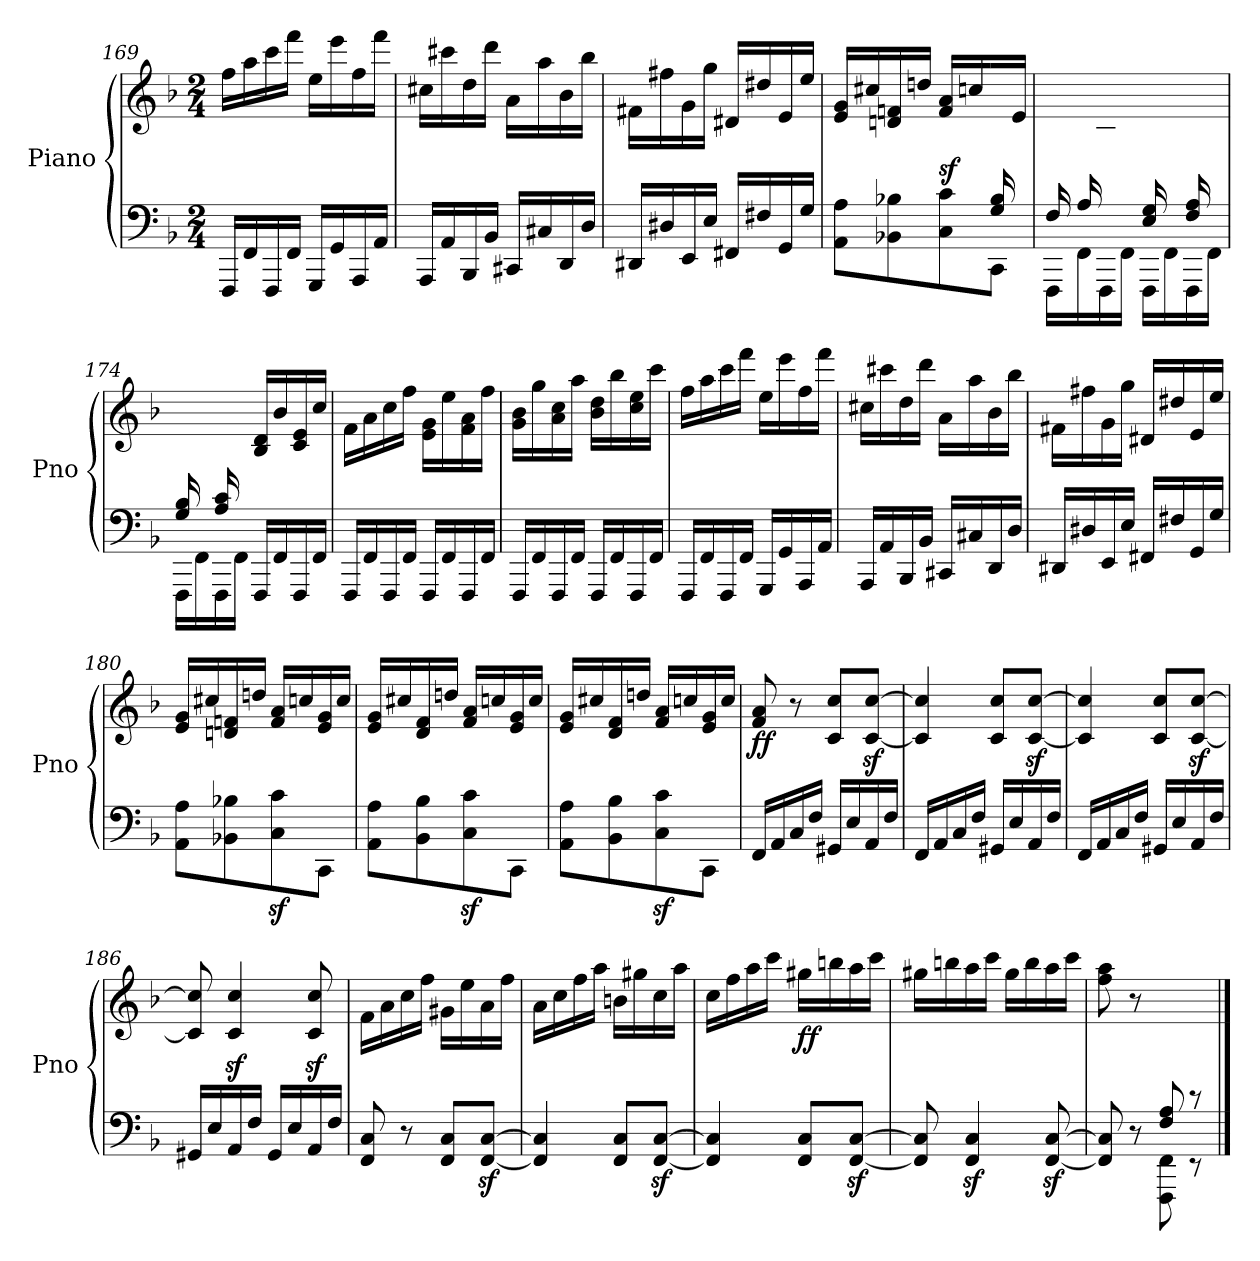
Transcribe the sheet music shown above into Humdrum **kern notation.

**kern	**kern	**dynam
*part1	*part1	*part1
*staff2	*staff1	*staff1/2
*I"Piano	*	*
*I'Pno	*	*
*clefF4	*clefG2	*
*k[b-]	*k[b-]	*
*F:	*F:	*
*M2/4	*M2/4	*
=169	=169	=169
16FFF/LL	16ff\LL	.
16FF/	16aa\	.
16FFF/	16ccc\	.
16FF/JJ	16fff\JJ	.
16GGG/LL	16ee\LL	.
16GG/	16eee\	.
16AAA/	16ff\	.
16AA/JJ	16fff\JJ	.
=170	=170	=170
16AAA/LL	16cc#X\LL	.
16AA/	16ccc#X\	.
16BBB-/	16dd\	.
16BB-/JJ	16ddd\JJ	.
16CC#X/LL	16a\LL	.
16C#X/	16aa\	.
16DD/	16b-\	.
16D/JJ	16bb-\JJ	.
=171	=171	=171
16DD#X/LL	16f#X\LL	.
16D#X/	16ff#X\	.
16EE/	16g\	.
16E/JJ	16gg\JJ	.
16FF#X/LL	16d#X/LL	.
16F#X/	16dd#X/	.
16GG/	16e/	.
16G/JJ	16ee/JJ	.
=172	=172	=172
*^	*	*
4.ryy	8AA\ 8A\L	16e/ 16g/LL	.
.	.	16cc#X/	.
.	8BB-X\ 8B-X\	16dn/ 16fn/	.
.	.	16ddn/JJ	.
!	!	!	!LO:DY:a=2
.	8C\ 8c\	16f/ 16a/LL	sf
.	.	16ccn/	.
16G/ 16B-/	8CC\J	16ryy	.
16ryy	.	16e/JJ	.
!!LO:LB:g=z
=173	=173	=173	=173
16F/LL	16FFF\LL	8ryy	.
16A/	16FF\	.	.
8ryy	16FFF\	16c\	.
.	16FF\JJ	16f\JJ	.
16E/ 16G/LL	16FFF\LL	16ryy	.
16ryy	16FF\	16e\	.
16F/ 16A/	16FFF\	16ryy	.
16ryy	16FF\JJ	16f\JJ	.
=174	=174	=174	=174
16G/ 16B-/LL	16FFF\LL	16ryy	.
16ryy	16FF\	16g\	.
16A/ 16c/	16FFF\	16ryy	.
4ryy	16FF\JJ	16a\JJ	.
.	16FFF/LL	16B-/ 16d/LL	.
.	16FF/	16b-/	.
.	16FFF/	16c/ 16e/	.
16ryy	16FF/JJ	16cc/JJ	.
*v	*v	*	*
=175	=175	=175
16FFF/LL	16f\LL	.
16FF/	16a\	.
16FFF/	16cc\	.
16FF/JJ	16ff\JJ	.
16FFF/LL	16e\ 16g\LL	.
16FF/	16ee\	.
16FFF/	16f\ 16a\	.
16FF/JJ	16ff\JJ	.
=176	=176	=176
16FFF/LL	16g\ 16b-\LL	.
16FF/	16gg\	.
16FFF/	16a\ 16cc\	.
16FF/JJ	16aa\JJ	.
16FFF/LL	16b-\ 16dd\LL	.
16FF/	16bb-\	.
16FFF/	16cc\ 16ee\	.
16FF/JJ	16ccc\JJ	.
=177	=177	=177
16FFF/LL	16ff\LL	.
16FF/	16aa\	.
16FFF/	16ccc\	.
16FF/JJ	16fff\JJ	.
16GGG/LL	16ee\LL	.
16GG/	16eee\	.
16AAA/	16ff\	.
16AA/JJ	16fff\JJ	.
!!LO:LB:g=z
=178	=178	=178
16AAA/LL	16cc#X\LL	.
16AA/	16ccc#X\	.
16BBB-/	16dd\	.
16BB-/JJ	16ddd\JJ	.
16CC#X/LL	16a\LL	.
16C#X/	16aa\	.
16DD/	16b-\	.
16D/JJ	16bb-\JJ	.
=179	=179	=179
16DD#X/LL	16f#X\LL	.
16D#X/	16ff#X\	.
16EE/	16g\	.
16E/JJ	16gg\JJ	.
16FF#X/LL	16d#X/LL	.
16F#X/	16dd#X/	.
16GG/	16e/	.
16G/JJ	16ee/JJ	.
=180	=180	=180
8AA\ 8A\L	16e/ 16g/LL	.
.	16cc#X/	.
8BB-X\ 8B-X\	16dn/ 16fn/	.
.	16ddn/JJ	.
8C\z< 8c\z<	16f/ 16a/LL	.
.	16ccn/	.
8CC\J	16e/ 16g/	.
.	16cc/JJ	.
=181	=181	=181
8AA\ 8A\L	16e/ 16g/LL	.
.	16cc#X/	.
8BB-\ 8B-\	16d/ 16f/	.
.	16ddn/JJ	.
8C\z< 8c\z<	16f/ 16a/LL	.
.	16ccn/	.
8CC\J	16e/ 16g/	.
.	16cc/JJ	.
!!LO:LB:g=z
=182	=182	=182
8AA\ 8A\L	16e/ 16g/LL	.
.	16cc#X/	.
8BB-\ 8B-\	16d/ 16f/	.
.	16ddn/JJ	.
8C\z< 8c\z<	16f/ 16a/LL	.
.	16ccn/	.
8CC\J	16e/ 16g/	.
.	16cc/JJ	.
=183	=183	=183
!	!	!LO:DY:b
16FF/LL	8f/ 8a/	ff
16AA/	.	.
16C/	8r	.
16F/JJ	.	.
16GG#X/LL	8c/ 8cc/L	.
16E/	.	.
16AA/	[8c/z< [8cc/z<J	.
16F/JJ	.	.
=184	=184	=184
16FF/LL	4c/] 4cc/]	.
16AA/	.	.
16C/	.	.
16F/JJ	.	.
16GG#X/LL	8c/ 8cc/L	.
16E/	.	.
16AA/	[8c/z< [8cc/z<J	.
16F/JJ	.	.
=185	=185	=185
16FF/LL	4c/] 4cc/]	.
16AA/	.	.
16C/	.	.
16F/JJ	.	.
16GG#X/LL	8c/ 8cc/L	.
16E/	.	.
16AA/	[8c/z< [8cc/z<J	.
16F/JJ	.	.
=186	=186	=186
16GG#X/LL	8c/] 8cc/]	.
16E/	.	.
16AA/	4c/z< 4cc/z<	.
16F/JJ	.	.
16GG#/LL	.	.
16E/	.	.
16AA/	8c/z< 8cc/z<	.
16F/JJ	.	.
!!LO:LB:g=z
=187	=187	=187
8FF/ 8C/	16f\LL	.
.	16a\	.
8r	16cc\	.
.	16ff\JJ	.
8FF/ 8C/L	16g#X\LL	.
.	16ee\	.
[8FF/z< [8C/z<J	16a\	.
.	16ff\JJ	.
=188	=188	=188
4FF/] 4C/]	16a\LL	.
.	16cc\	.
.	16ff\	.
.	16aa\JJ	.
8FF/ 8C/L	16bn\LL	.
.	16gg#X\	.
[8FF/z< [8C/z<J	16cc\	.
.	16aa\JJ	.
=189	=189	=189
4FF/] 4C/]	16cc\LL	.
.	16ff\	.
.	16aa\	.
.	16ccc\JJ	.
!	!	!LO:DY:b
8FF/ 8C/L	16gg#X\LL	ff
.	16bbn\	.
[8FF/z< [8C/z<J	16aa\	.
.	16ccc\JJ	.
=190	=190	=190
8FF/] 8C/]	16gg#X\LL	.
.	16bbn\	.
4FF/z< 4C/z<	16aa\	.
.	16ccc\JJ	.
.	16gg#\LL	.
.	16bb\	.
[8FF/z< [8C/z<	16aa\	.
.	16ccc\JJ	.
!!LO:PB:g=z
=191	=191	=191
*^	*	*
4ryy	8FF/] 8C/]	8ff\ 8aa\	.
.	8r	8r	.
8F/ 8A/	8FFF\ 8FF\	8ryy	.
8ryy	8rEE	8rEE	.
*v	*v	*	*
==	==	==
*-	*-	*-
